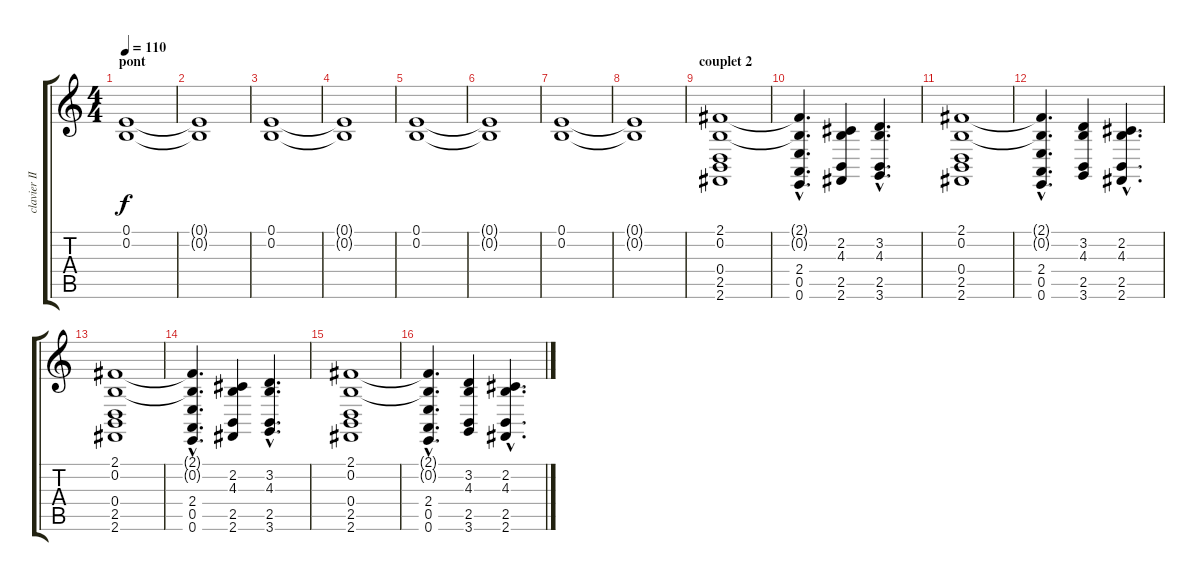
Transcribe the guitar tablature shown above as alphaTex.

\track ("clavier II" "clavier II") {instrument choiraahs}
\staff {score tabs}
\tuning (E4 B3 G3 D3 A2 E2) {hide}
\ts (4 4)
\section ("" "pont")
\tempo 110
\clef g2
\ks c
(0.1 0.2).1{dy f} |
(0.1{t} 0.2{t}).1 |
(0.1 0.2).1 |
(0.1{t} 0.2{t}).1 |
(0.1 0.2).1 |
(0.1{t} 0.2{t}).1 |
(0.1 0.2).1 |
(0.1{t} 0.2{t}).1 |
\section ("" "couplet 2")
(2.1 0.2 0.4 2.5 2.6).1 |
(2.1{hac t} 0.2{hac t} 2.4{hac} 0.5{hac} 0.6{hac}).4{d} (2.2 4.3 2.5 2.6).4 (3.2{hac} 4.3{hac} 2.5{hac} 3.6{hac}).4{d} |
(2.1 0.2 0.4 2.5 2.6).1 |
(2.1{hac t} 0.2{hac t} 2.4{hac} 0.5{hac} 0.6{hac}).4{d} (3.2 4.3 2.5 3.6).4 (2.2{hac} 4.3{hac} 2.5{hac} 2.6{hac}).4{d} |
(2.1 0.2 0.4 2.5 2.6).1 |
(2.1{hac t} 0.2{hac t} 2.4{hac} 0.5{hac} 0.6{hac}).4{d} (2.2 4.3 2.5 2.6).4 (3.2{hac} 4.3{hac} 2.5{hac} 3.6{hac}).4{d} |
(2.1 0.2 0.4 2.5 2.6).1 |
(2.1{hac t} 0.2{hac t} 2.4{hac} 0.5{hac} 0.6{hac}).4{d} (3.2 4.3 2.5 3.6).4 (2.2{hac} 4.3{hac} 2.5{hac} 2.6{hac}).4{d}
